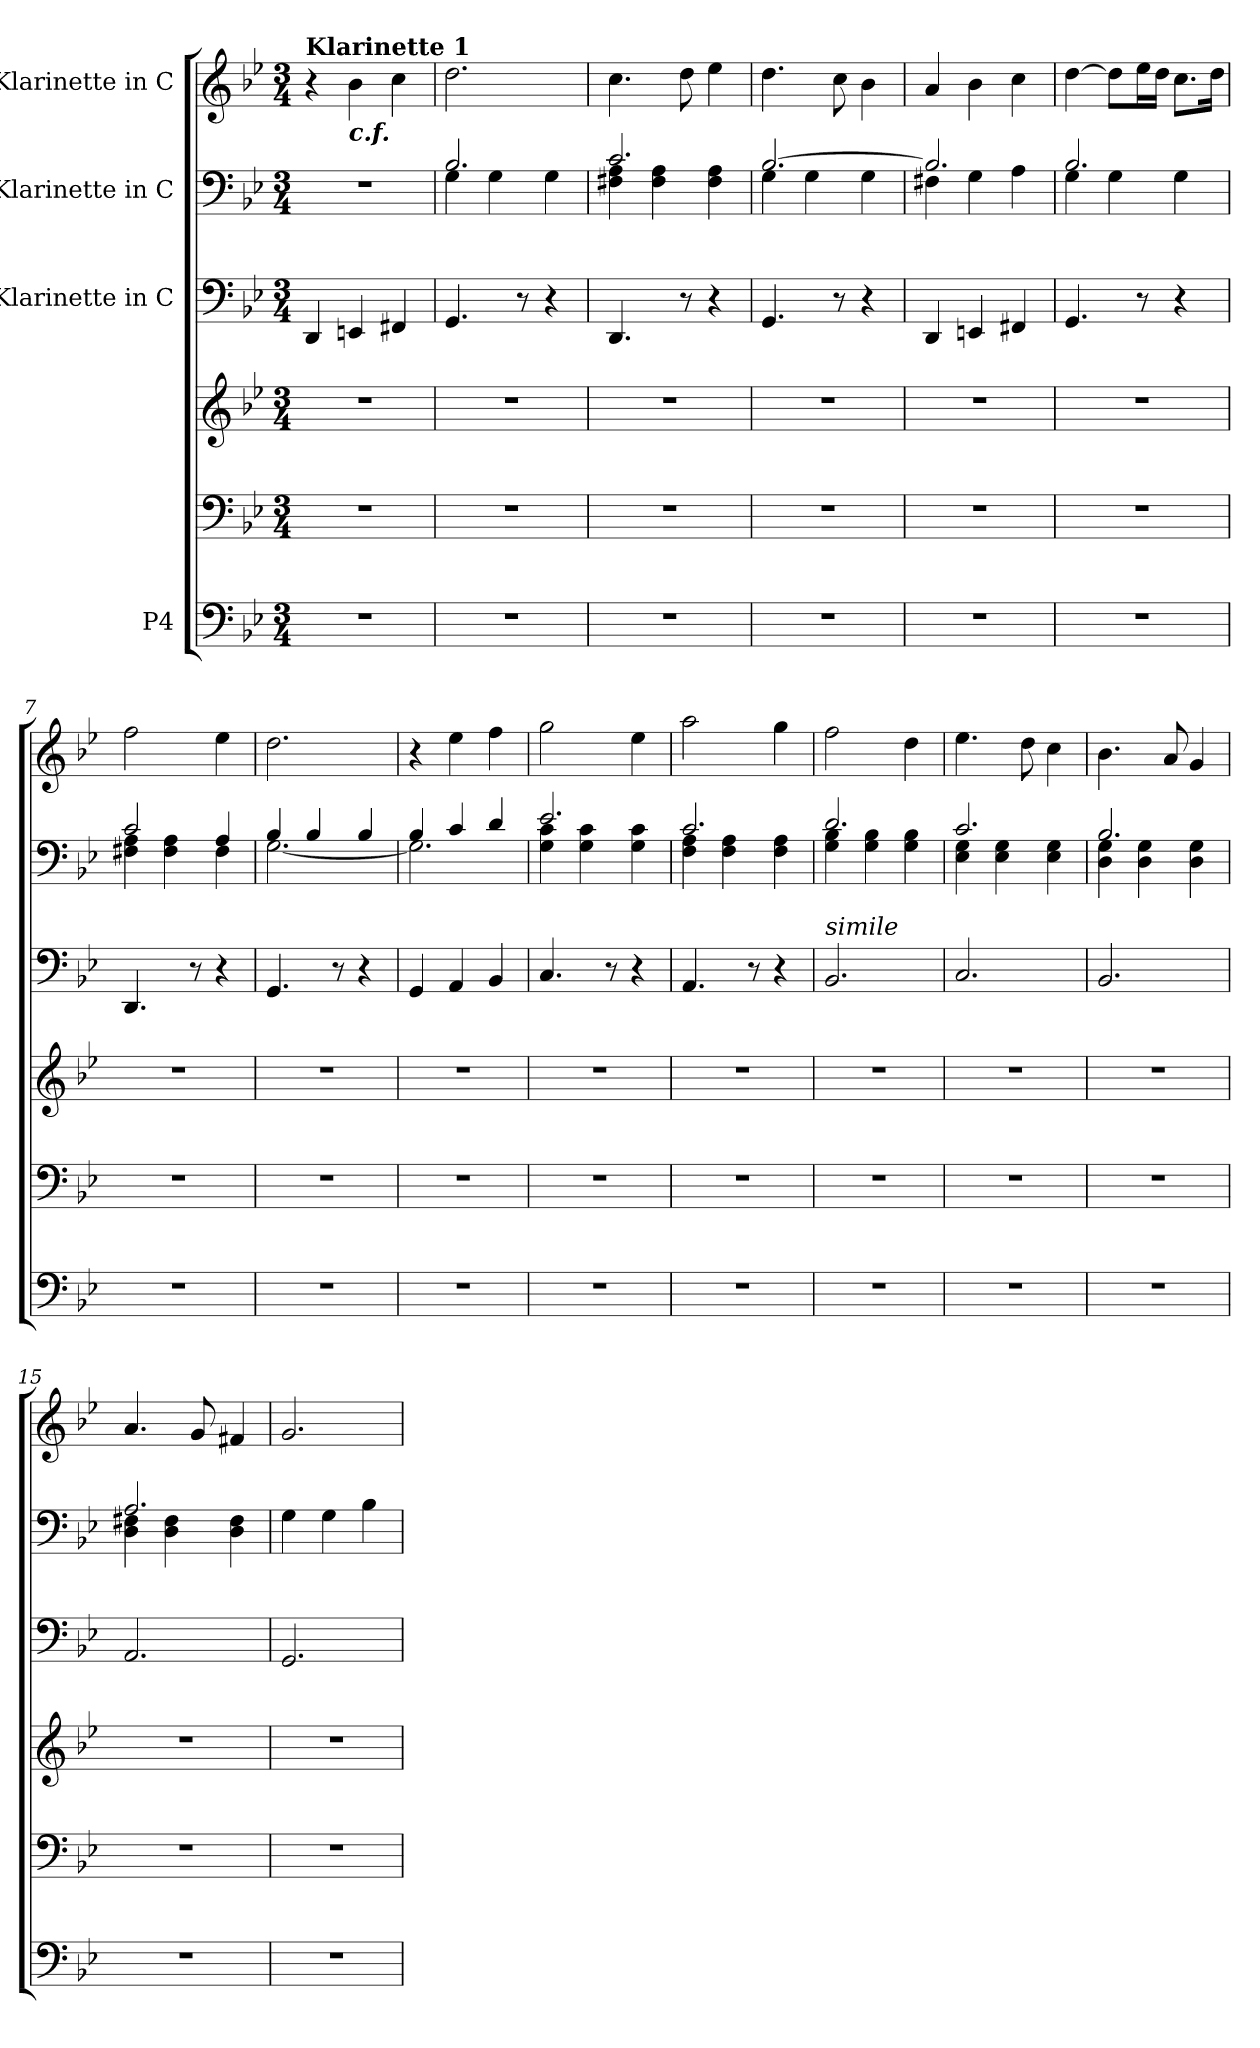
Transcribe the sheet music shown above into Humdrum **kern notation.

**kern	**kern	**kern	**kern	**kern	**kern
*part4	*part4	*part4	*part3	*part2	*part1
*staff6	*staff5	*staff4	*staff3	*staff2	*staff1
*I"P4	*	*	*I"Klarinette in C	*I"Klarinette in C	*I"Klarinette in C
!!LO:PB:g=z
*clefF4	*clefF4	*clefG2	*clefF4	*clefF4	*clefG2
*k[b-e-]	*k[b-e-]	*k[b-e-]	*k[b-e-]	*k[b-e-]	*k[b-e-]
*g:	*g:	*g:	*g:	*g:	*g:
*M3/4	*M3/4	*M3/4	*M3/4	*M3/4	*M3/4
*MM108	*MM108	*MM108	*MM108	*MM108	*MM108
=1	=1	=1	=1	=1	=1
!	!	!	!	!	!LO:TX:a:B:t=Klarinette 1
!LO:N:vis=1	!LO:N:vis=1	!LO:N:vis=1	!	!LO:N:vis=1	!
2.r	2.r	2.r	4DDi/	2.r	4r
!	!	!	!	!	!LO:TX:b:Bi:t=c.f.
.	.	.	4EEni/	.	4b-i\
.	.	.	4FF#Xi/	.	4cci\
=2	=2	=2	=2	=2	=2
!LO:N:vis=1	!LO:N:vis=1	!LO:N:vis=1	!	!	!
*	*	*	*	*^	*
2.r	2.r	2.r	4.GGi/	2.B-i/	4Gi\	2.ddi\
.	.	.	.	.	4Gi\	.
.	.	.	8r	.	.	.
.	.	.	4r	.	4Gi\	.
=3	=3	=3	=3	=3	=3	=3
!LO:N:vis=1	!LO:N:vis=1	!LO:N:vis=1	!	!	!	!
2.r	2.r	2.r	4.DDi/	2.ci/	4F#Xi\ 4Ai	4.cci\
.	.	.	.	.	4F#i\ 4Ai	.
.	.	.	8r	.	.	8ddi\
.	.	.	4r	.	4F#i\ 4Ai	4ee-i\
=4	=4	=4	=4	=4	=4	=4
!LO:N:vis=1	!LO:N:vis=1	!LO:N:vis=1	!	!	!	!
2.r	2.r	2.r	4.GGi/	[2.B-i/	4Gi\	4.ddi\
.	.	.	.	.	4Gi\	.
.	.	.	8r	.	.	8cci\
.	.	.	4r	.	4Gi\	4b-i\
=5	=5	=5	=5	=5	=5	=5
!LO:N:vis=1	!LO:N:vis=1	!LO:N:vis=1	!	!	!	!
2.r	2.r	2.r	4DDi/	2.B-i/]	4F#Xi\	4ai/
.	.	.	4EEni/	.	4Gi\	4b-i\
.	.	.	4FF#Xi/	.	4Ai\	4cci\
=6	=6	=6	=6	=6	=6	=6
!LO:N:vis=1	!LO:N:vis=1	!LO:N:vis=1	!	!	!	!
2.r	2.r	2.r	4.GGi/	2.B-i/	4Gi\	[4ddi\
.	.	.	.	.	4Gi\	8ddi\L]
.	.	.	8r	.	.	16ee-i\L
.	.	.	.	.	.	16ddi\JJ
.	.	.	4r	.	4Gi\	8.cci\L
.	.	.	.	.	.	16ddi\Jk
=7	=7	=7	=7	=7	=7	=7
!LO:N:vis=1	!LO:N:vis=1	!LO:N:vis=1	!	!	!	!
2.r	2.r	2.r	4.DDi/	2ci/	4F#Xi\ 4Ai	2ffi\
.	.	.	.	.	4F#i\ 4Ai	.
.	.	.	8r	.	.	.
.	.	.	4r	4Ai/	4F#i\	4ee-i\
=8	=8	=8	=8	=8	=8	=8
!LO:N:vis=1	!LO:N:vis=1	!LO:N:vis=1	!	!	!	!
2.r	2.r	2.r	4.GGi/	4B-i/	[2.Gi\	2.ddi\
.	.	.	.	4B-i/	.	.
.	.	.	8r	.	.	.
.	.	.	4r	4B-i/	.	.
=9	=9	=9	=9	=9	=9	=9
!LO:N:vis=1	!LO:N:vis=1	!LO:N:vis=1	!	!	!	!
2.r	2.r	2.r	4GGi/	4B-i/	2.Gi\]	4r
.	.	.	4AAi/	4ci/	.	4ee-i\
.	.	.	4BB-i/	4di/	.	4ffi\
!!LO:LB:g=z
=10	=10	=10	=10	=10	=10	=10
!LO:N:vis=1	!LO:N:vis=1	!LO:N:vis=1	!	!	!	!
2.r	2.r	2.r	4.Ci/	2.e-i/	4Gi\ 4ci	2ggi\
.	.	.	.	.	4Gi\ 4ci	.
.	.	.	8r	.	.	.
.	.	.	4r	.	4Gi\ 4ci	4ee-i\
=11	=11	=11	=11	=11	=11	=11
!LO:N:vis=1	!LO:N:vis=1	!LO:N:vis=1	!	!	!	!
2.r	2.r	2.r	4.AAi/	2.ci/	4Fi\ 4Ai	2aai\
.	.	.	.	.	4Fi\ 4Ai	.
.	.	.	8r	.	.	.
.	.	.	4r	.	4Fi\ 4Ai	4ggi\
=12	=12	=12	=12	=12	=12	=12
!	!	!	!LO:TX:a:i:t=simile	!	!	!
!LO:N:vis=1	!LO:N:vis=1	!LO:N:vis=1	!	!	!	!
2.r	2.r	2.r	2.BB-i/	2.di/	4Gi\ 4B-i	2ffi\
.	.	.	.	.	4Gi\ 4B-i	.
.	.	.	.	.	4Gi\ 4B-i	4ddi\
=13	=13	=13	=13	=13	=13	=13
!LO:N:vis=1	!LO:N:vis=1	!LO:N:vis=1	!	!	!	!
2.r	2.r	2.r	2.Ci/	2.ci/	4E-i\ 4Gi	4.ee-i\
.	.	.	.	.	4E-i\ 4Gi	.
.	.	.	.	.	.	8ddi\
.	.	.	.	.	4E-i\ 4Gi	4cci\
=14	=14	=14	=14	=14	=14	=14
!LO:N:vis=1	!LO:N:vis=1	!LO:N:vis=1	!	!	!	!
2.r	2.r	2.r	2.BB-i/	2.B-i/	4Di\ 4Gi	4.b-i\
.	.	.	.	.	4Di\ 4Gi	.
.	.	.	.	.	.	8ai/
.	.	.	.	.	4Di\ 4Gi	4gi/
=15	=15	=15	=15	=15	=15	=15
!LO:N:vis=1	!LO:N:vis=1	!LO:N:vis=1	!	!	!	!
2.r	2.r	2.r	2.AAi/	2.Ai/	4Di\ 4F#Xi	4.ai/
.	.	.	.	.	4Di\ 4F#i	.
.	.	.	.	.	.	8gi/
.	.	.	.	.	4Di\ 4F#i	4f#Xi/
=16	=16	=16	=16	=16	=16	=16
!LO:N:vis=1	!LO:N:vis=1	!LO:N:vis=1	!	!	!	!
*	*	*	*	*v	*v	*
2.r	2.r	2.r	2.GGi/	4Gi\	2.gi/
.	.	.	.	4Gi\	.
.	.	.	.	4B-i\	.
=	=	=	=	=	=
*-	*-	*-	*-	*-	*-
